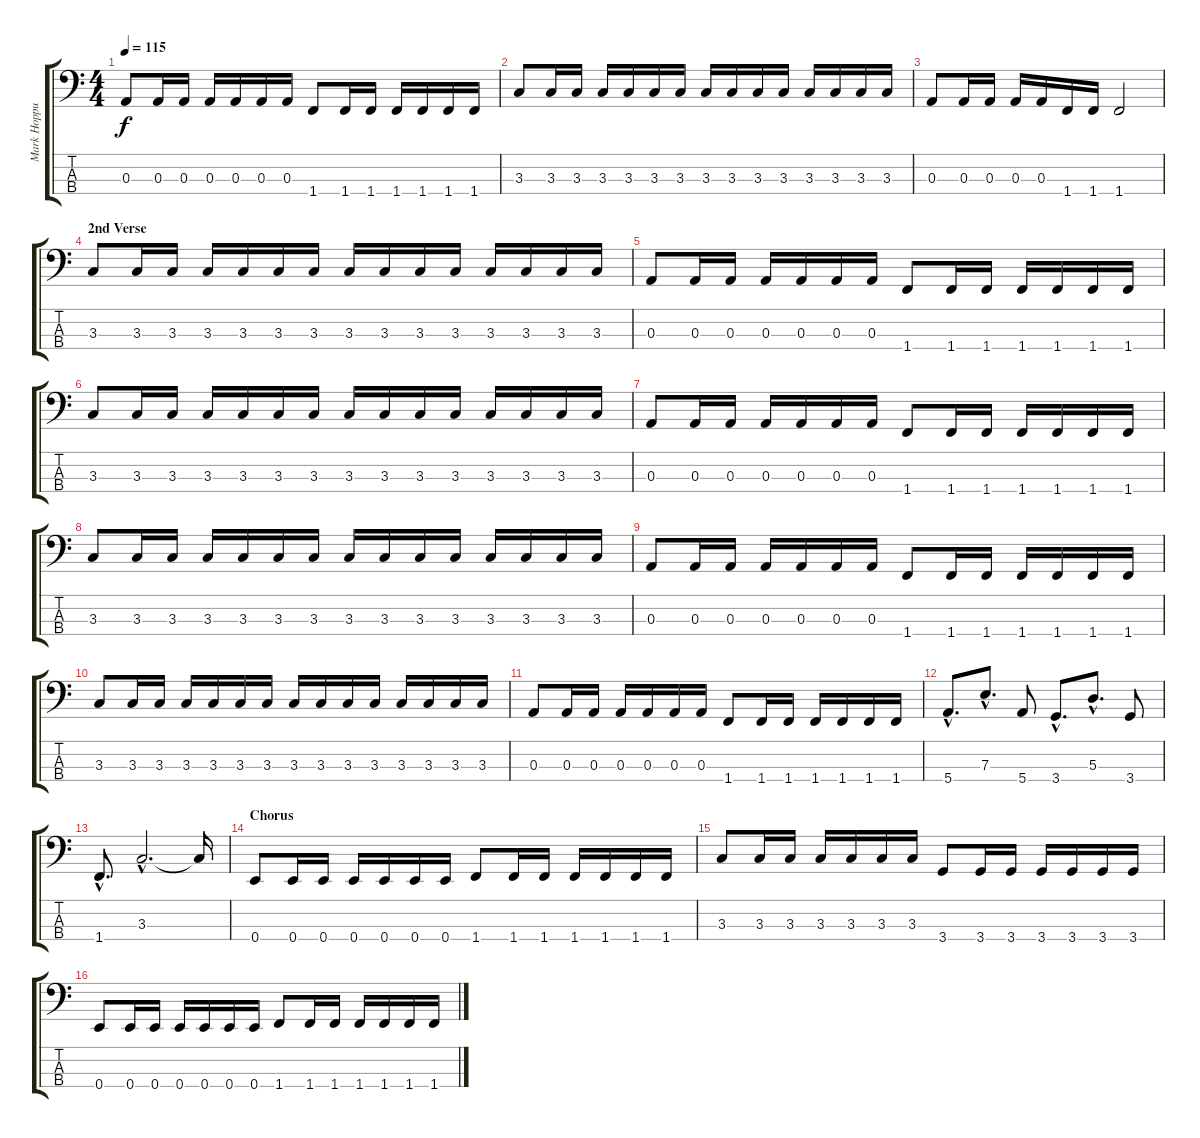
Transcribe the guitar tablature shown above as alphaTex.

\track ("Mark Hoppus (Bass)" "Mark Hoppu") {instrument electricbasspick}
\staff {score tabs}
\tuning (G2 D2 A1 E1) {hide}
\ts (4 4)
\tempo 115
\clef f4
\ks c
0.3.8{dy f} 0.3.16 0.3.16 0.3.16 0.3.16 0.3.16 0.3.16 1.4.8 1.4.16 1.4.16 1.4.16 1.4.16 1.4.16 1.4.16 |
3.3.8 3.3.16 3.3.16 3.3.16 3.3.16 3.3.16 3.3.16 3.3.16 3.3.16 3.3.16 3.3.16 3.3.16 3.3.16 3.3.16 3.3.16 |
0.3.8 0.3.16 0.3.16 0.3.16 0.3.16 1.4.16 1.4.16 1.4.2 |
\section ("" "2nd Verse")
3.3.8 3.3.16 3.3.16 3.3.16 3.3.16 3.3.16 3.3.16 3.3.16 3.3.16 3.3.16 3.3.16 3.3.16 3.3.16 3.3.16 3.3.16 |
0.3.8 0.3.16 0.3.16 0.3.16 0.3.16 0.3.16 0.3.16 1.4.8 1.4.16 1.4.16 1.4.16 1.4.16 1.4.16 1.4.16 |
3.3.8 3.3.16 3.3.16 3.3.16 3.3.16 3.3.16 3.3.16 3.3.16 3.3.16 3.3.16 3.3.16 3.3.16 3.3.16 3.3.16 3.3.16 |
0.3.8 0.3.16 0.3.16 0.3.16 0.3.16 0.3.16 0.3.16 1.4.8 1.4.16 1.4.16 1.4.16 1.4.16 1.4.16 1.4.16 |
3.3.8 3.3.16 3.3.16 3.3.16 3.3.16 3.3.16 3.3.16 3.3.16 3.3.16 3.3.16 3.3.16 3.3.16 3.3.16 3.3.16 3.3.16 |
0.3.8 0.3.16 0.3.16 0.3.16 0.3.16 0.3.16 0.3.16 1.4.8 1.4.16 1.4.16 1.4.16 1.4.16 1.4.16 1.4.16 |
3.3.8 3.3.16 3.3.16 3.3.16 3.3.16 3.3.16 3.3.16 3.3.16 3.3.16 3.3.16 3.3.16 3.3.16 3.3.16 3.3.16 3.3.16 |
0.3.8 0.3.16 0.3.16 0.3.16 0.3.16 0.3.16 0.3.16 1.4.8 1.4.16 1.4.16 1.4.16 1.4.16 1.4.16 1.4.16 |
5.4{hac}.8{d} 7.3{hac}.8{d} 5.4.8 3.4{hac}.8{d} 5.3{hac}.8{d} 3.4.8 |
1.4{hac}.8{d} 3.3{hac}.2{d} 3.3{t}.16 |
\section ("" "Chorus")
0.4.8 0.4.16 0.4.16 0.4.16 0.4.16 0.4.16 0.4.16 1.4.8 1.4.16 1.4.16 1.4.16 1.4.16 1.4.16 1.4.16 |
3.3.8 3.3.16 3.3.16 3.3.16 3.3.16 3.3.16 3.3.16 3.4.8 3.4.16 3.4.16 3.4.16 3.4.16 3.4.16 3.4.16 |
0.4.8 0.4.16 0.4.16 0.4.16 0.4.16 0.4.16 0.4.16 1.4.8 1.4.16 1.4.16 1.4.16 1.4.16 1.4.16 1.4.16
